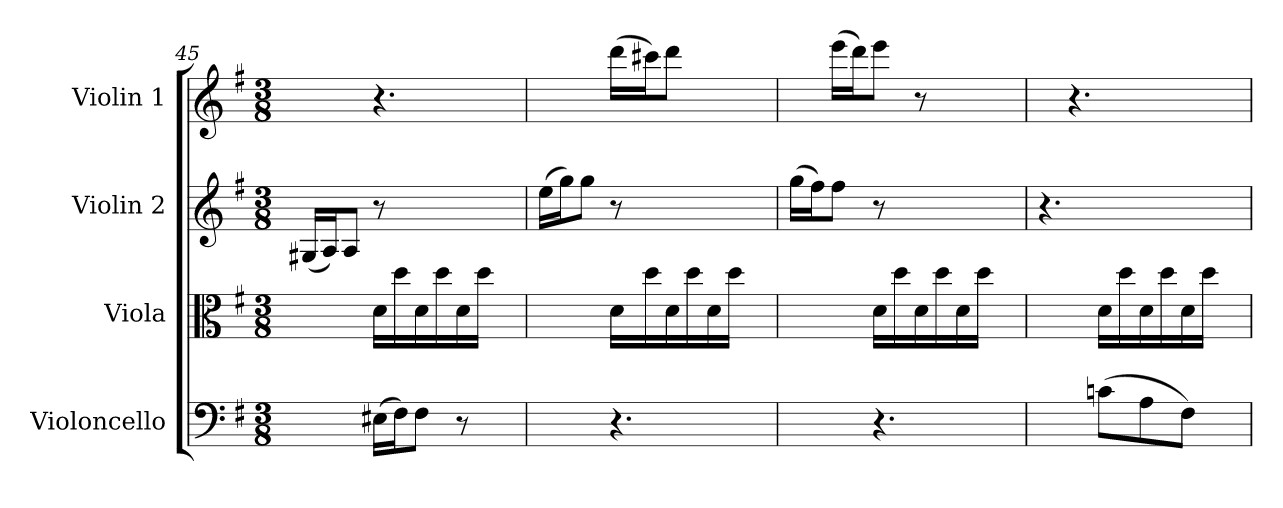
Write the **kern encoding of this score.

**kern	**kern	**kern	**kern
*part4	*part3	*part2	*part1
*staff4	*staff3	*staff2	*staff1
*I"Violoncello	*I"Viola	*I"Violin 2	*I"Violin 1
*I'Vc	*I'Vla	*I'Vln	*I'Vln
*clefF4	*clefC3	*clefG2	*clefG2
*k[f#]	*k[f#]	*k[f#]	*k[f#]
*G:	*G:	*G:	*G:
*M3/8	*M3/8	*M3/8	*M3/8
=45	=45	=45	=45
4ryy	4ryy	(16G#XLL	4ryy
.	.	16AJ)	.
.	.	8AJ	.
(16E#XLL	16dLL	8r	4.r
16F#J)	16dd	.	.
8F#J	16d	16ryy	.
.	16dd	8ryy	.
8r	16d	.	.
.	16ddJJ	8.ryy	.
8ryy	8ryy	.	8ryy
=46	=46	=46	=46
4ryy	4ryy	(16eeLL	4ryy
.	.	16ggJ)	.
.	.	8ggJ	.
4.r	16dLL	8r	(16dddLL
.	16dd	.	16ccc#XJ)
.	16d	16ryy	8dddJ
.	16dd	8ryy	.
.	16d	.	16ryy
.	16ddJJ	8.ryy	8.ryy
8ryy	8ryy	.	.
=47	=47	=47	=47
4ryy	4ryy	(16ggLL	8ryy
.	.	16ff#J)	.
.	.	8ff#J	(16eeeLL
.	.	.	16dddJ)
4.r	16dLL	8r	8eeeJ
.	16dd	.	.
.	16d	16ryy	8r
.	16dd	8ryy	.
.	16d	.	16ryy
.	16ddJJ	8.ryy	8.ryy
8ryy	8ryy	.	.
=48	=48	=48	=48
4ryy	4ryy	4.r	8ryy
.	.	.	4.r
(8cnL	16dLL	.	.
.	16dd	.	.
8A	16d	16ryy	.
.	16dd	8ryy	.
8F#J)	16d	.	16ryy
.	16ddJJ	8.ryy	8.ryy
8ryy	8ryy	.	.
=	=	=	=
*-	*-	*-	*-
